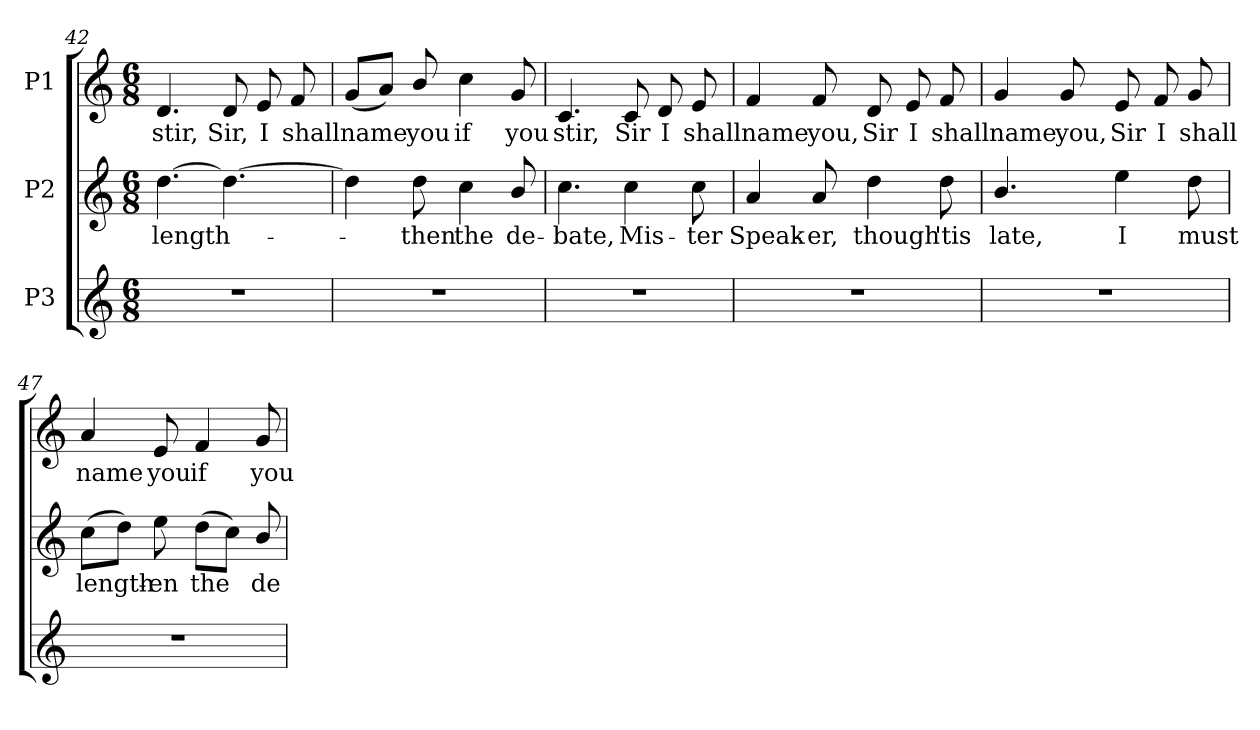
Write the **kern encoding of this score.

**kern	**kern	**text	**kern	**text
*part3	*part2	*part2	*part1	*part1
*staff3	*staff2	*staff2	*staff1	*staff1
*I"P3	*I"P2	*	*I"P1	*
*clefG2	*clefG2	*	*clefG2	*
*ITrd7c12	*ITrd7c12	*	*ITrd7c12	*
*k[]	*k[]	*	*k[]	*
*C:	*C:	*	*C:	*
*M6/8	*M6/8	*	*M6/8	*
=42	=42	=42	=42	=42
!LO:N:vis=1	!	!	!	!
!	!	!LO:LY:b:color=#000000	!	!
!	!	!	!	!LO:LY:b:color=#000000
2.r	[4.di\	length-	4.Di/	stir,
!	!	!	!	!LO:LY:b:color=#000000
.	4.di\_	.	8Di/	Sir,
!	!	!	!	!LO:LY:b:color=#000000
.	.	.	8Ei/	I
!	!	!	!	!LO:LY:b:color=#000000
.	.	.	8Fi/	shall
=43	=43	=43	=43	=43
!LO:N:vis=1	!	!	!	!
!	!	!	!	!LO:LY:b:color=#000000
2.r	4di\]	.	(8Gi/L	name
.	.	.	8Ai/J)	.
!	!	!LO:LY:b:color=#000000	!	!
!	!	!	!	!LO:LY:b:color=#000000
.	8di\	-then	8Bi/	you
!	!	!LO:LY:b:color=#000000	!	!
!	!	!	!	!LO:LY:b:color=#000000
.	4ci\	the	4ci\	if
!	!	!LO:LY:b:color=#000000	!	!
!	!	!	!	!LO:LY:b:color=#000000
.	8Bi/	de-	8Gi/	you
!!LO:PB:g=z
=44	=44	=44	=44	=44
!LO:N:vis=1	!	!	!	!
!	!	!LO:LY:b:color=#000000	!	!
!	!	!	!	!LO:LY:b:color=#000000
2.r	4.ci\	-bate,	4.Ci/	stir,
!	!	!LO:LY:b:color=#000000	!	!
!	!	!	!	!LO:LY:b:color=#000000
.	4ci\	Mis-	8Ci/	Sir
!	!	!	!	!LO:LY:b:color=#000000
.	.	.	8Di/	I
!	!	!LO:LY:b:color=#000000	!	!
!	!	!	!	!LO:LY:b:color=#000000
.	8ci\	-ter	8Ei/	shall
=45	=45	=45	=45	=45
!LO:N:vis=1	!	!	!	!
!	!	!LO:LY:b:color=#000000	!	!
!	!	!	!	!LO:LY:b:color=#000000
2.r	4Ai/	Speak-	4Fi/	name
!	!	!LO:LY:b:color=#000000	!	!
!	!	!	!	!LO:LY:b:color=#000000
.	8Ai/	-er,	8Fi/	you,
!	!	!LO:LY:b:color=#000000	!	!
!	!	!	!	!LO:LY:b:color=#000000
.	4di\	though	8Di/	Sir
!	!	!	!	!LO:LY:b:color=#000000
.	.	.	8Ei/	I
!	!	!LO:LY:b:color=#000000	!	!
!	!	!	!	!LO:LY:b:color=#000000
.	8di\	'tis	8Fi/	shall
=46	=46	=46	=46	=46
!LO:N:vis=1	!	!	!	!
!	!	!LO:LY:b:color=#000000	!	!
!	!	!	!	!LO:LY:b:color=#000000
2.r	4.Bi/	late,	4Gi/	name
!	!	!	!	!LO:LY:b:color=#000000
.	.	.	8Gi/	you,
!	!	!LO:LY:b:color=#000000	!	!
!	!	!	!	!LO:LY:b:color=#000000
.	4ei\	I	8Ei/	Sir
!	!	!	!	!LO:LY:b:color=#000000
.	.	.	8Fi/	I
!	!	!LO:LY:b:color=#000000	!	!
!	!	!	!	!LO:LY:b:color=#000000
.	8di\	must	8Gi/	shall
=47	=47	=47	=47	=47
!LO:N:vis=1	!	!	!	!
!	!	!LO:LY:b:color=#000000	!	!
!	!	!	!	!LO:LY:b:color=#000000
2.r	(8ci\L	length-	4Ai/	name
.	8di\J)	.	.	.
!	!	!LO:LY:b:color=#000000	!	!
!	!	!	!	!LO:LY:b:color=#000000
.	8ei\	-en	8Ei/	you
!	!	!LO:LY:b:color=#000000	!	!
!	!	!	!	!LO:LY:b:color=#000000
.	(8di\L	the	4Fi/	if
.	8ci\J)	.	.	.
!	!	!LO:LY:b:color=#000000	!	!
!	!	!	!	!LO:LY:b:color=#000000
.	8Bi/	de-	8Gi/	you
=	=	=	=	=
*-	*-	*-	*-	*-
